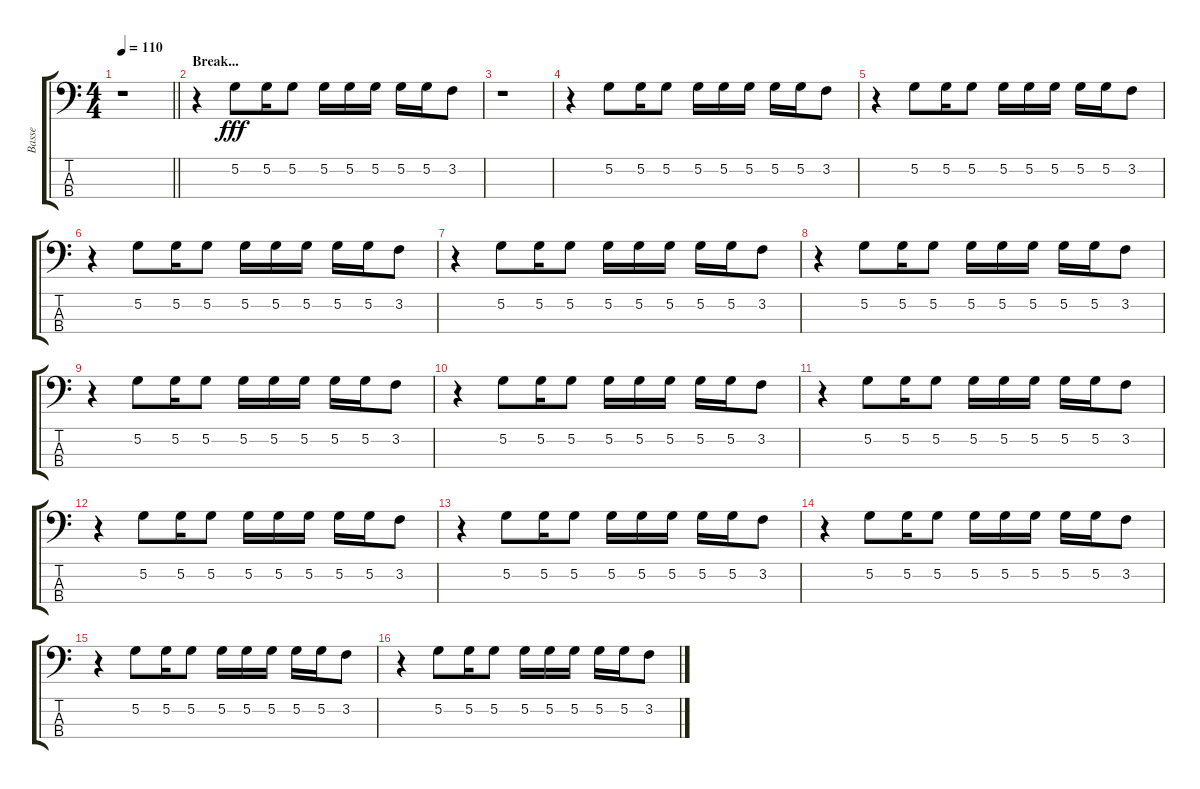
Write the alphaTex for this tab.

\track ("Basse" "Basse") {instrument electricbassfinger}
\staff {score tabs}
\tuning (G2 D2 A1 E1) {hide}
\ts (4 4)
\tempo 110
\clef f4
\barLineRight lightlight
\ks c
r.1{dy fff} |
\section ("" "Break...")
r.4 5.2.8 5.2.16 5.2.8 5.2.16 5.2.16 5.2.16 5.2.16 5.2.16 3.2.8 |
r.1 |
r.4 5.2.8 5.2.16 5.2.8 5.2.16 5.2.16 5.2.16 5.2.16 5.2.16 3.2.8 |
r.4 5.2.8 5.2.16 5.2.8 5.2.16 5.2.16 5.2.16 5.2.16 5.2.16 3.2.8 |
r.4 5.2.8 5.2.16 5.2.8 5.2.16 5.2.16 5.2.16 5.2.16 5.2.16 3.2.8 |
r.4 5.2.8 5.2.16 5.2.8 5.2.16 5.2.16 5.2.16 5.2.16 5.2.16 3.2.8 |
r.4 5.2.8 5.2.16 5.2.8 5.2.16 5.2.16 5.2.16 5.2.16 5.2.16 3.2.8 |
r.4 5.2.8 5.2.16 5.2.8 5.2.16 5.2.16 5.2.16 5.2.16 5.2.16 3.2.8 |
r.4 5.2.8 5.2.16 5.2.8 5.2.16 5.2.16 5.2.16 5.2.16 5.2.16 3.2.8 |
r.4 5.2.8 5.2.16 5.2.8 5.2.16 5.2.16 5.2.16 5.2.16 5.2.16 3.2.8 |
r.4 5.2.8 5.2.16 5.2.8 5.2.16 5.2.16 5.2.16 5.2.16 5.2.16 3.2.8 |
r.4 5.2.8 5.2.16 5.2.8 5.2.16 5.2.16 5.2.16 5.2.16 5.2.16 3.2.8 |
r.4 5.2.8 5.2.16 5.2.8 5.2.16 5.2.16 5.2.16 5.2.16 5.2.16 3.2.8 |
r.4 5.2.8 5.2.16 5.2.8 5.2.16 5.2.16 5.2.16 5.2.16 5.2.16 3.2.8 |
r.4 5.2.8 5.2.16 5.2.8 5.2.16 5.2.16 5.2.16 5.2.16 5.2.16 3.2.8
